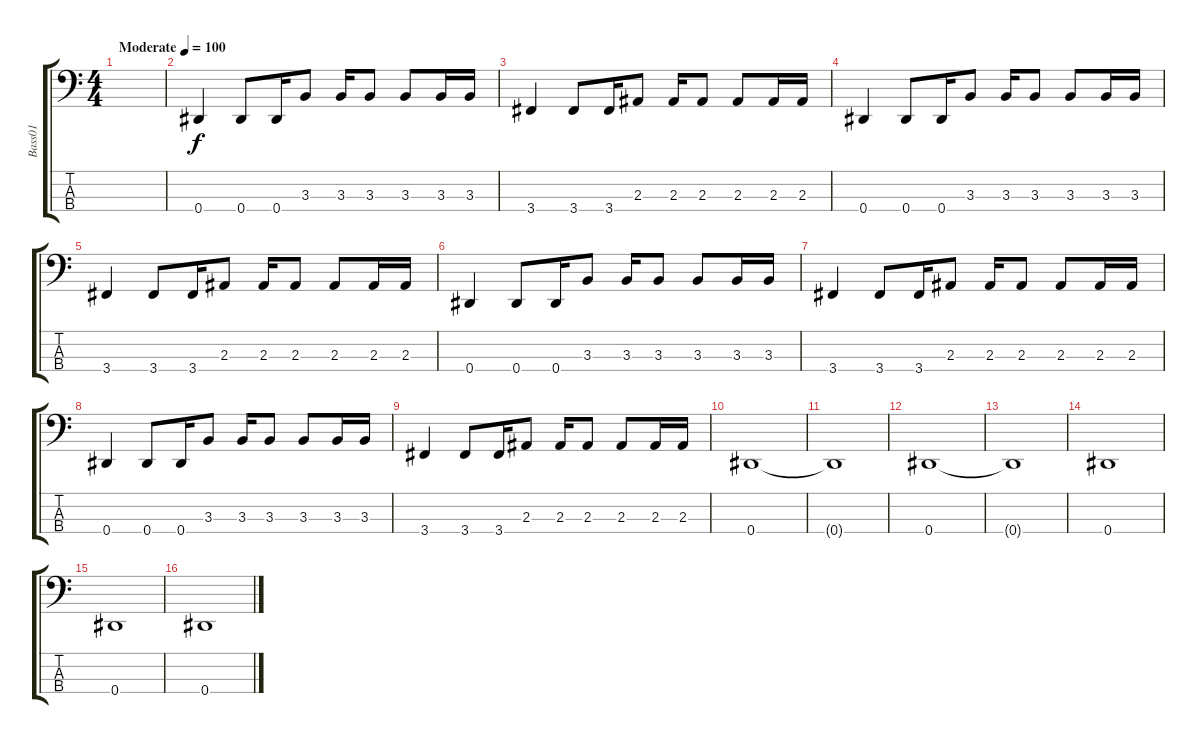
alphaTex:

\track ("Bass01" "Bass01") {instrument electricbassfinger}
\staff {score tabs}
\tuning (Gb2 Db2 Ab1 Eb1) {hide}
\ts (4 4)
\tempo (100 "Moderate")
\clef f4
\ks c
|
0.4.4 0.4.8 0.4.16 3.3.8 3.3.16 3.3.8 3.3.8 3.3.16 3.3.16 |
3.4.4 3.4.8 3.4.16 2.3.8 2.3.16 2.3.8 2.3.8 2.3.16 2.3.16 |
0.4.4 0.4.8 0.4.16 3.3.8 3.3.16 3.3.8 3.3.8 3.3.16 3.3.16 |
3.4.4 3.4.8 3.4.16 2.3.8 2.3.16 2.3.8 2.3.8 2.3.16 2.3.16 |
0.4.4 0.4.8 0.4.16 3.3.8 3.3.16 3.3.8 3.3.8 3.3.16 3.3.16 |
3.4.4 3.4.8 3.4.16 2.3.8 2.3.16 2.3.8 2.3.8 2.3.16 2.3.16 |
0.4.4 0.4.8 0.4.16 3.3.8 3.3.16 3.3.8 3.3.8 3.3.16 3.3.16 |
3.4.4 3.4.8 3.4.16 2.3.8 2.3.16 2.3.8 2.3.8 2.3.16 2.3.16 |
0.4.1 |
0.4{t}.1 |
0.4.1 |
0.4{t}.1 |
0.4.1 |
0.4.1 |
0.4.1
